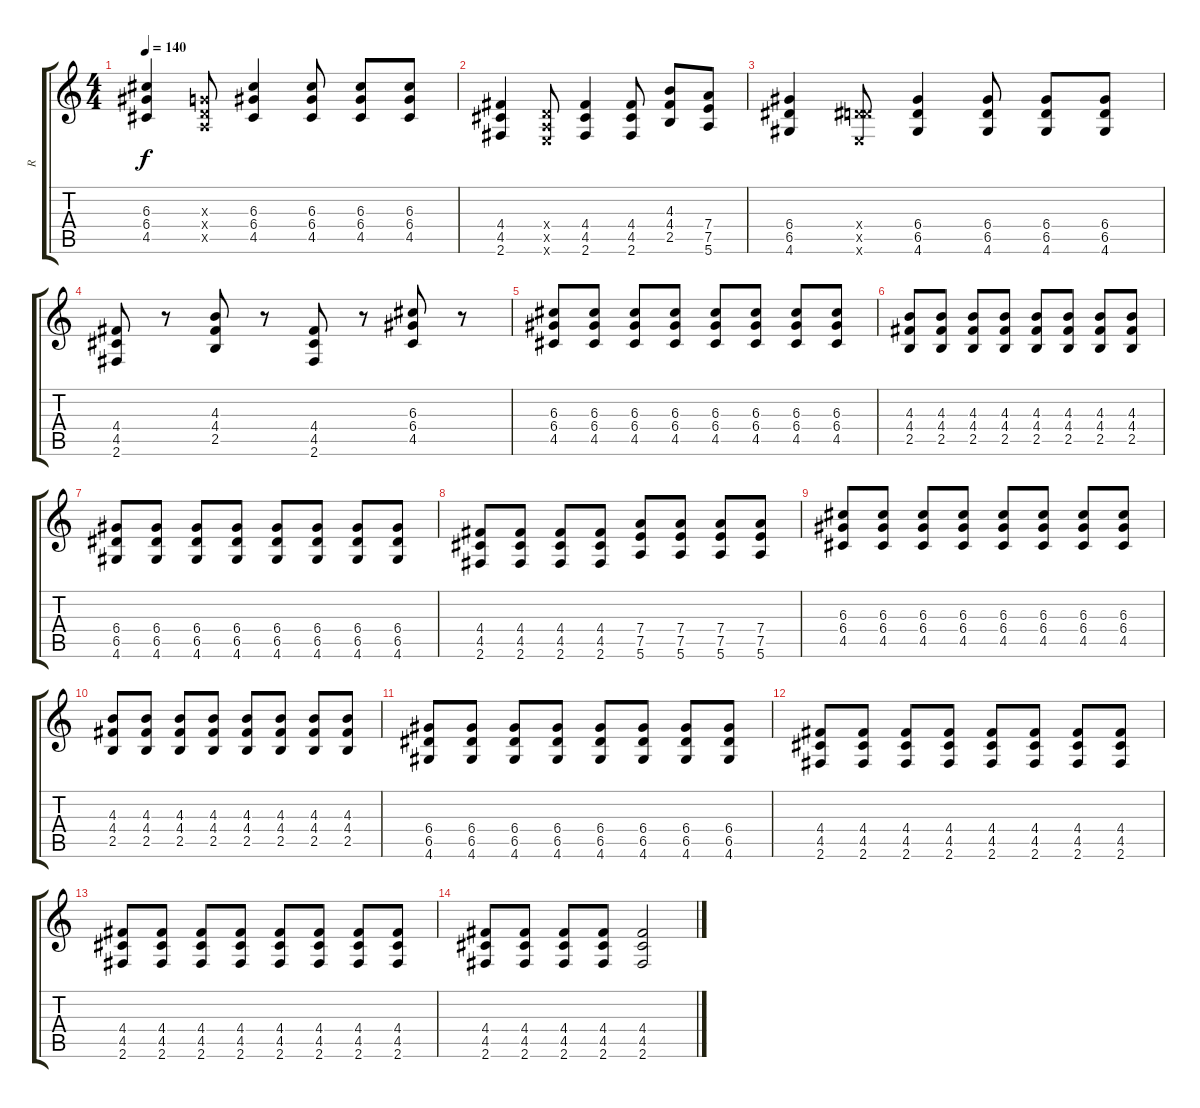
\track ("R" "R") {instrument overdrivenguitar}
\staff {score tabs}
\tuning (E4 B3 G3 D3 A2 E2) {hide}
\ts (4 4)
\tempo 140
\clef g2
\ks c
(6.3 6.4 4.5).4{dy f} (0.3{x} 0.4{x} 0.5{x}).8 (6.3 6.4 4.5).4 (6.3 6.4 4.5).8 (6.3 6.4 4.5).8 (6.3 6.4 4.5).8 |
(4.4 4.5 2.6).4 (0.4{x} 0.5{x} 0.6{x}).8 (4.4 4.5 2.6).4 (4.4 4.5 2.6).8 (4.3 4.4 2.5).8 (7.4 7.5 5.6).8 |
(6.4 6.5 4.6).4 (0.4{x} 6.5{x} 0.6{x}).8 (6.4 6.5 4.6).4 (6.4 6.5 4.6).8 (6.4 6.5 4.6).8 (6.4 6.5 4.6).8 |
(4.4 4.5 2.6).8 r.8 (4.3 4.4 2.5).8 r.8 (4.4 4.5 2.6).8 r.8 (6.3 6.4 4.5).8 r.8 |
(6.3 6.4 4.5).8 (6.3 6.4 4.5).8 (6.3 6.4 4.5).8 (6.3 6.4 4.5).8 (6.3 6.4 4.5).8 (6.3 6.4 4.5).8 (6.3 6.4 4.5).8 (6.3 6.4 4.5).8 |
(4.3 4.4 2.5).8 (4.3 4.4 2.5).8 (4.3 4.4 2.5).8 (4.3 4.4 2.5).8 (4.3 4.4 2.5).8 (4.3 4.4 2.5).8 (4.3 4.4 2.5).8 (4.3 4.4 2.5).8 |
(6.4 6.5 4.6).8 (6.4 6.5 4.6).8 (6.4 6.5 4.6).8 (6.4 6.5 4.6).8 (6.4 6.5 4.6).8 (6.4 6.5 4.6).8 (6.4 6.5 4.6).8 (6.4 6.5 4.6).8 |
(4.4 4.5 2.6).8 (4.4 4.5 2.6).8 (4.4 4.5 2.6).8 (4.4 4.5 2.6).8 (7.4 7.5 5.6).8 (7.4 7.5 5.6).8 (7.4 7.5 5.6).8 (7.4 7.5 5.6).8 |
(6.3 6.4 4.5).8 (6.3 6.4 4.5).8 (6.3 6.4 4.5).8 (6.3 6.4 4.5).8 (6.3 6.4 4.5).8 (6.3 6.4 4.5).8 (6.3 6.4 4.5).8 (6.3 6.4 4.5).8 |
(4.3 4.4 2.5).8 (4.3 4.4 2.5).8 (4.3 4.4 2.5).8 (4.3 4.4 2.5).8 (4.3 4.4 2.5).8 (4.3 4.4 2.5).8 (4.3 4.4 2.5).8 (4.3 4.4 2.5).8 |
(6.4 6.5 4.6).8 (6.4 6.5 4.6).8 (6.4 6.5 4.6).8 (6.4 6.5 4.6).8 (6.4 6.5 4.6).8 (6.4 6.5 4.6).8 (6.4 6.5 4.6).8 (6.4 6.5 4.6).8 |
(4.4 4.5 2.6).8 (4.4 4.5 2.6).8 (4.4 4.5 2.6).8 (4.4 4.5 2.6).8 (4.4 4.5 2.6).8 (4.4 4.5 2.6).8 (4.4 4.5 2.6).8 (4.4 4.5 2.6).8 |
(4.4 4.5 2.6).8 (4.4 4.5 2.6).8 (4.4 4.5 2.6).8 (4.4 4.5 2.6).8 (4.4 4.5 2.6).8 (4.4 4.5 2.6).8 (4.4 4.5 2.6).8 (4.4 4.5 2.6).8 |
(4.4 4.5 2.6).8 (4.4 4.5 2.6).8 (4.4 4.5 2.6).8 (4.4 4.5 2.6).8 (4.4 4.5 2.6).2
